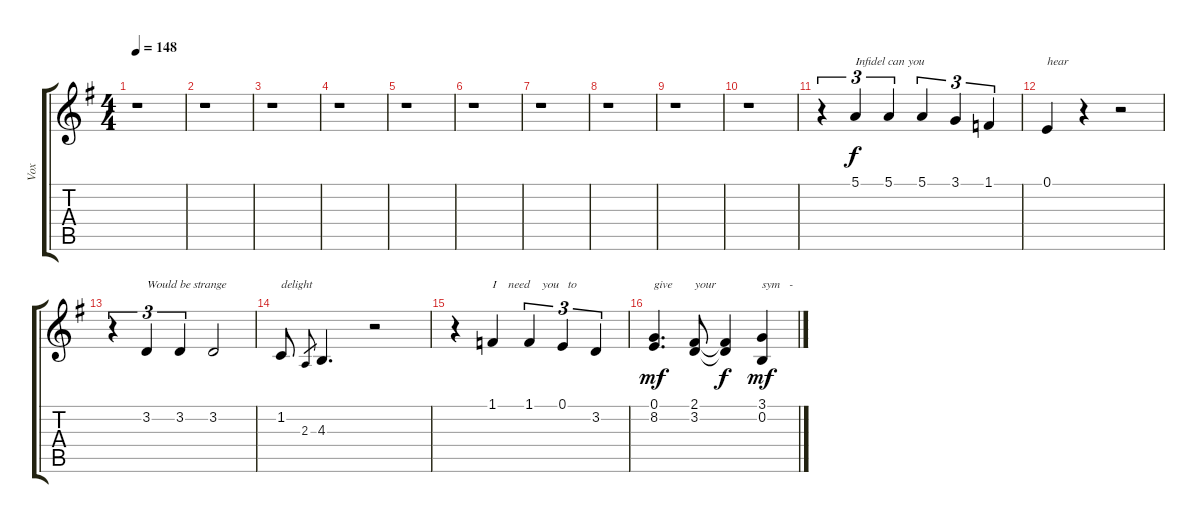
\track ("Vox" "Vox") {instrument violin}
\staff {score tabs}
\tuning (E4 B3 G3 D3 A2 E2) {hide}
\ts (4 4)
\tempo 148
\clef g2
\ks eminor
r.1{dy f instrument violin} |
r.1 |
r.1 |
r.1 |
r.1 |
r.1 |
r.1 |
r.1 |
r.1 |
r.1 |
r.4{tu (3 2)} 5.1.4{tu (3 2) txt "Infidel can you"} 5.1.4{tu (3 2)} 5.1.4{tu (3 2)} 3.1.4{tu (3 2)} 1.1.4{tu (3 2)} |
0.1.4{txt "hear"} r.4 r.2 |
r.4{tu (3 2)} 3.2.4{tu (3 2) txt "Would be strange"} 3.2.4{tu (3 2)} 3.2.2 |
1.2.8{txt "delight"} 2.3.8{gr} 4.3.4{d} r.2 |
r.4 1.1.4{txt "I    need    you   to"} 1.1.4{tu (3 2)} 0.1.4{tu (3 2)} 3.2.4{tu (3 2)} |
(0.1 8.2).4{d txt "give" dy mf} (2.1 3.2).8{txt "your"} (2.1{t} 3.2{t}).4{dy f} (3.1 0.2).4{txt "sym   -" dy mf}
